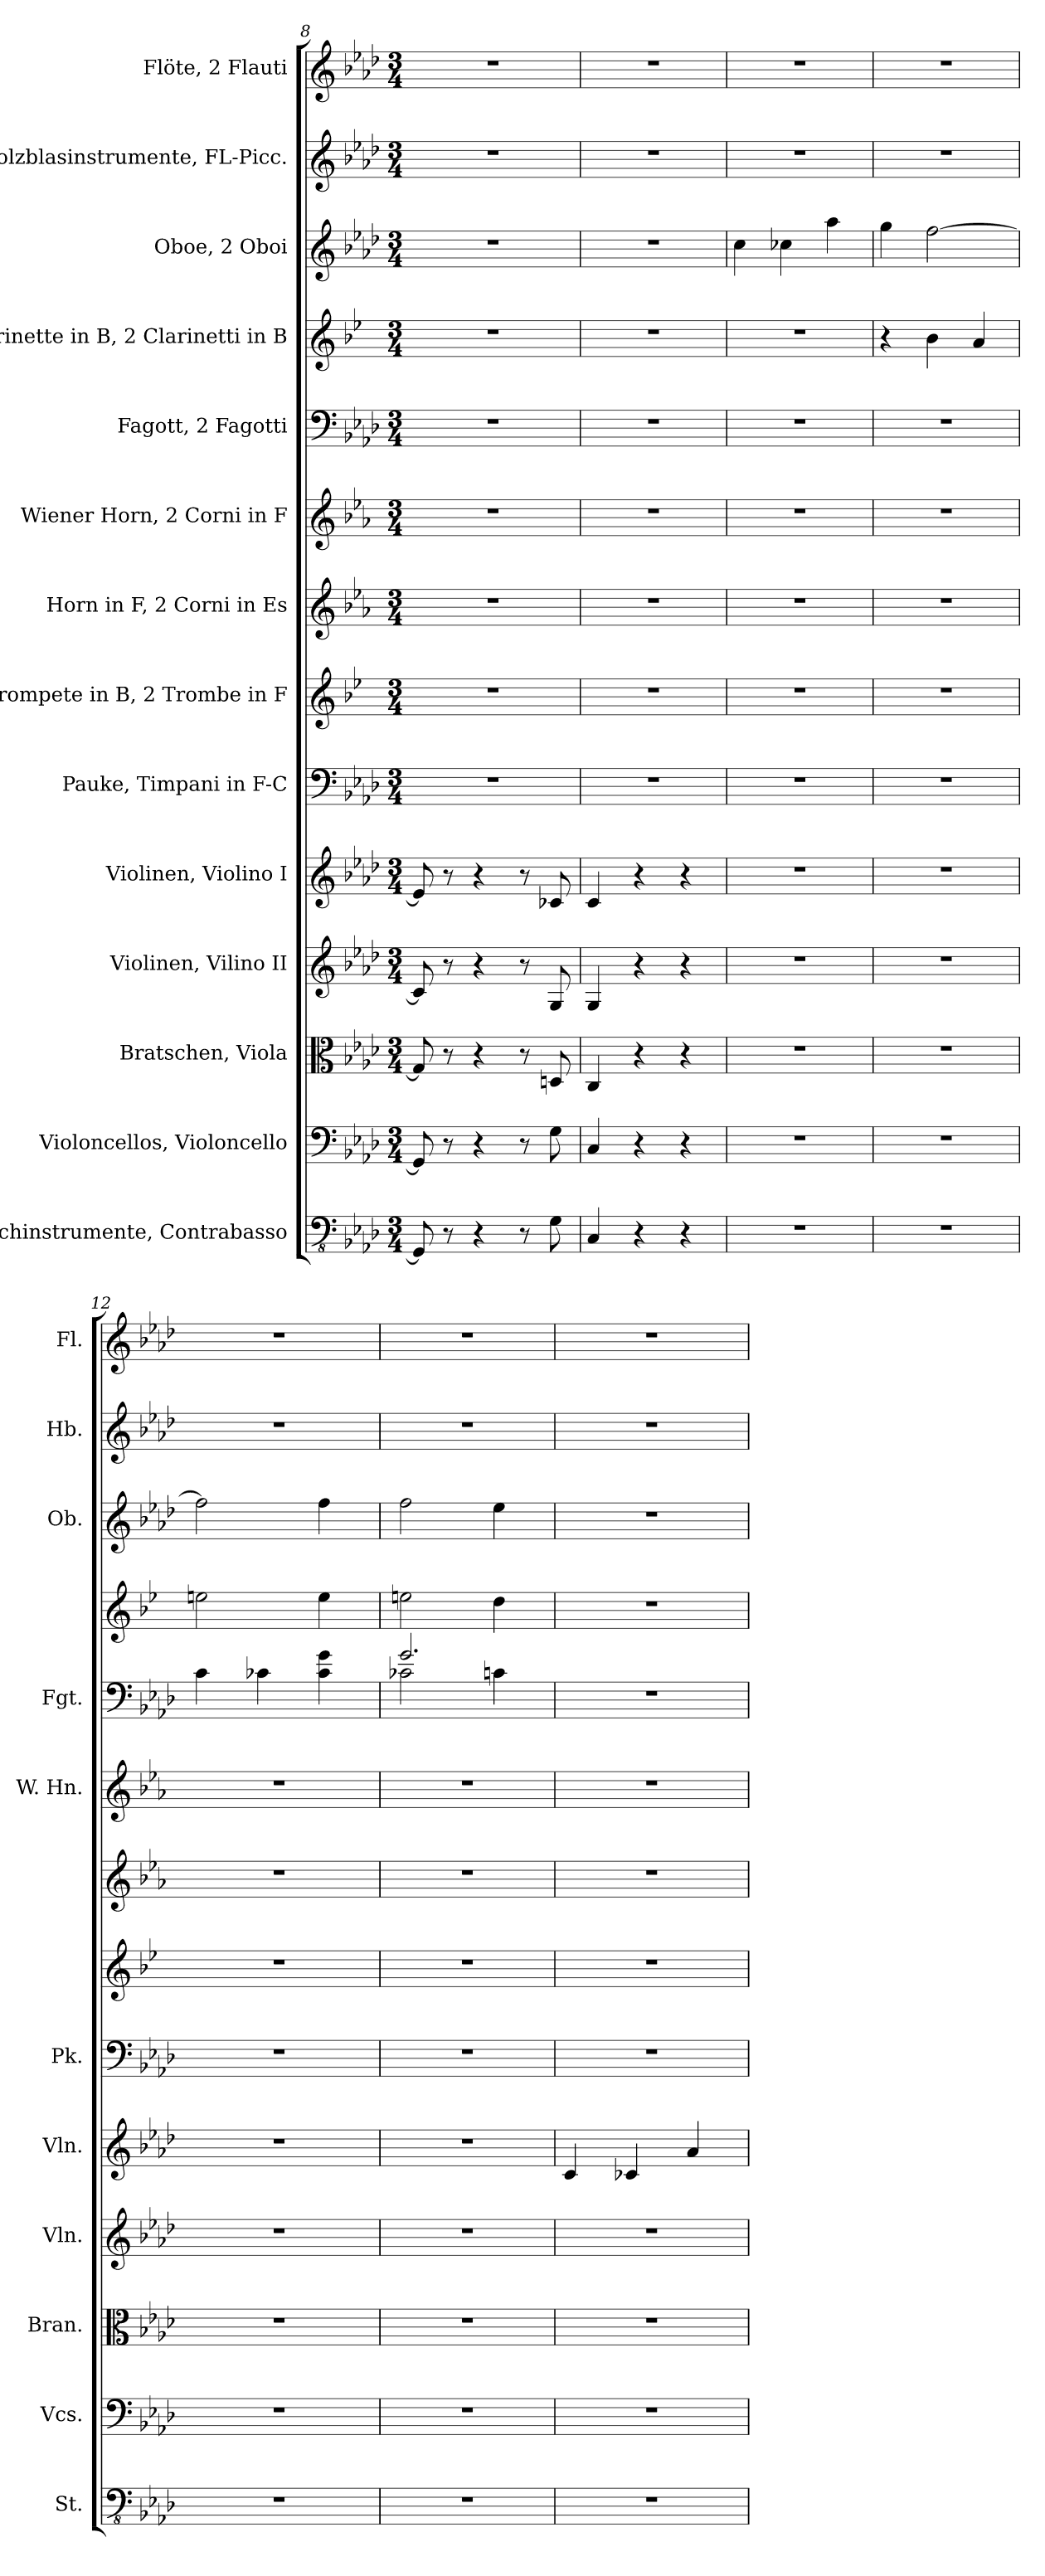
**kern	**kern	**kern	**kern	**kern	**kern	**kern	**kern	**kern	**kern	**kern	**kern	**kern	**kern
*part14	*part13	*part12	*part11	*part10	*part9	*part8	*part7	*part6	*part5	*part4	*part3	*part2	*part1
*staff14	*staff13	*staff12	*staff11	*staff10	*staff9	*staff8	*staff7	*staff6	*staff5	*staff4	*staff3	*staff2	*staff1
*I"Streichinstrumente, Contrabasso	*I"Violoncellos, Violoncello	*I"Bratschen, Viola	*I"Violinen, Vilino II	*I"Violinen, Violino I	*I"Pauke, Timpani in F-C	*I"Trompete in B, 2 Trombe in F	*I"Horn in F, 2 Corni in Es	*I"Wiener Horn, 2 Corni in F	*I"Fagott, 2 Fagotti	*I"Klarinette in B, 2 Clarinetti in B	*I"Oboe, 2 Oboi	*I"Holzblasinstrumente, FL-Picc.	*I"Flöte, 2 Flauti
*I'St.	*I'Vcs.	*I'Bran.	*I'Vln.	*I'Vln.	*I'Pk.	*	*	*I'W. Hn.	*I'Fgt.	*	*I'Ob.	*I'Hb.	*I'Fl.
!!LO:PB:g=z
*clefFv4	*clefF4	*clefC3	*clefG2	*clefG2	*clefF4	*clefG2	*clefG2	*clefG2	*clefF4	*clefG2	*clefG2	*clefG2	*clefG2
*	*	*	*	*	*	*ITrd1c2	*ITrd4c7	*ITrd4c7	*	*ITrd1c2	*	*	*
*k[b-e-a-d-]	*k[b-e-a-d-]	*k[b-e-a-d-]	*k[b-e-a-d-]	*k[b-e-a-d-]	*k[b-e-a-d-]	*k[b-e-a-d-]	*k[b-e-a-d-]	*k[b-e-a-d-]	*k[b-e-a-d-]	*k[b-e-a-d-]	*k[b-e-a-d-]	*k[b-e-a-d-]	*k[b-e-a-d-]
*M3/4	*M3/4	*M3/4	*M3/4	*M3/4	*M3/4	*M3/4	*M3/4	*M3/4	*M3/4	*M3/4	*M3/4	*M3/4	*M3/4
=8	=8	=8	=8	=8	=8	=8	=8	=8	=8	=8	=8	=8	=8
8GGG/]	8GG/]	8G/]	8c/]	8e-/]	2.r	2.r	2.r	2.r	2.r	2.r	2.r	2.r	2.r
8r	8r	8r	8r	8r	.	.	.	.	.	.	.	.	.
4r	4r	4r	4r	4r	.	.	.	.	.	.	.	.	.
8r	8r	8r	8r	8r	.	.	.	.	.	.	.	.	.
8GG\	8G\	8Dn/	8G/	8c-X/	.	.	.	.	.	.	.	.	.
=9	=9	=9	=9	=9	=9	=9	=9	=9	=9	=9	=9	=9	=9
4CC/	4C/	4C/	4G/	4c/	2.r	2.r	2.r	2.r	2.r	2.r	2.r	2.r	2.r
4r	4r	4r	4r	4r	.	.	.	.	.	.	.	.	.
4r	4r	4r	4r	4r	.	.	.	.	.	.	.	.	.
=10	=10	=10	=10	=10	=10	=10	=10	=10	=10	=10	=10	=10	=10
2.r	2.r	2.r	2.r	2.r	2.r	2.r	2.r	2.r	2.r	2.r	4cc\	2.r	2.r
.	.	.	.	.	.	.	.	.	.	.	4cc-X\	.	.
.	.	.	.	.	.	.	.	.	.	.	4aa-\	.	.
=11	=11	=11	=11	=11	=11	=11	=11	=11	=11	=11	=11	=11	=11
2.r	2.r	2.r	2.r	2.r	2.r	2.r	2.r	2.r	2.r	4r	4gg\	2.r	2.r
.	.	.	.	.	.	.	.	.	.	4a-\	[2ff\	.	.
.	.	.	.	.	.	.	.	.	.	4g/	.	.	.
=12	=12	=12	=12	=12	=12	=12	=12	=12	=12	=12	=12	=12	=12
2.r	2.r	2.r	2.r	2.r	2.r	2.r	2.r	2.r	4c\	2ddn\	2ff\]	2.r	2.r
.	.	.	.	.	.	.	.	.	4c-X\	.	.	.	.
.	.	.	.	.	.	.	.	.	4c-\ 4g\	4dd\	4ff\	.	.
=13	=13	=13	=13	=13	=13	=13	=13	=13	=13	=13	=13	=13	=13
*	*	*	*	*	*	*	*	*	*^	*	*	*	*
2.r	2.r	2.r	2.r	2.r	2.r	2.r	2.r	2.r	2.g/	2c-X\	2ddn\	2ff\	2.r	2.r
.	.	.	.	.	.	.	.	.	.	4cn\	4cc\	4ee-\	.	.
*	*	*	*	*	*	*	*	*	*v	*v	*	*	*	*
=14	=14	=14	=14	=14	=14	=14	=14	=14	=14	=14	=14	=14	=14
2.r	2.r	2.r	2.r	4c/	2.r	2.r	2.r	2.r	2.r	2.r	2.r	2.r	2.r
.	.	.	.	4c-X/	.	.	.	.	.	.	.	.	.
.	.	.	.	4a-/	.	.	.	.	.	.	.	.	.
=	=	=	=	=	=	=	=	=	=	=	=	=	=
*-	*-	*-	*-	*-	*-	*-	*-	*-	*-	*-	*-	*-	*-
